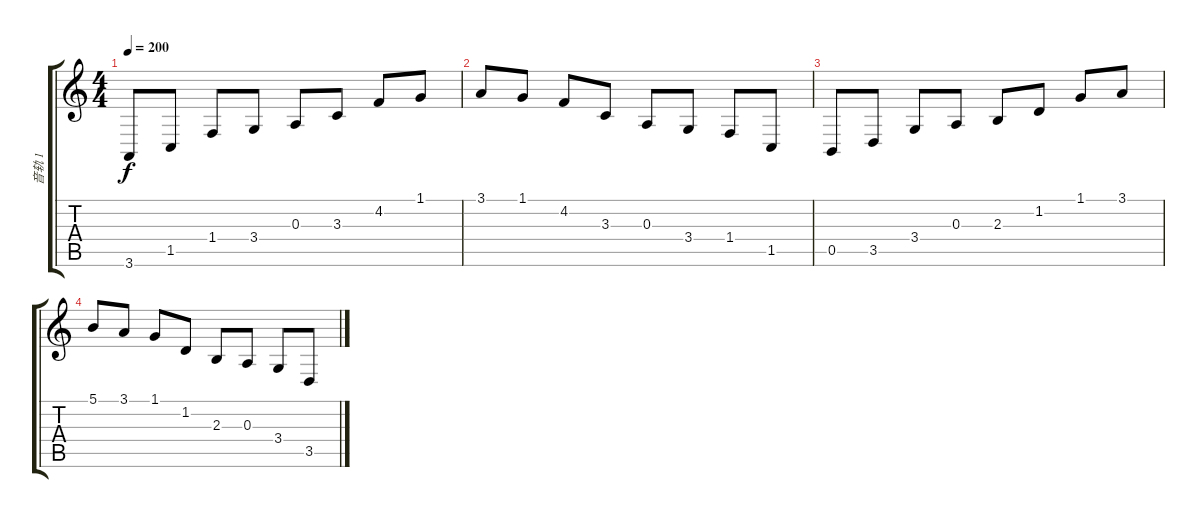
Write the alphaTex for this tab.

\track ("音轨 1" "音轨 1") {instrument orchestralharp}
\staff {score tabs}
\tuning (Gb4 Db4 A3 E3 B2 Gb2) {hide}
\ts (4 4)
\tempo 200
\clef g2
\ks c
3.6.8{dy f} 1.5.8 1.4.8 3.4.8 0.3.8 3.3.8 4.2.8 1.1.8 |
3.1.8 1.1.8 4.2.8 3.3.8 0.3.8 3.4.8 1.4.8 1.5.8 |
0.5.8 3.5.8 3.4.8 0.3.8 2.3.8 1.2.8 1.1.8 3.1.8 |
5.1.8 3.1.8 1.1.8 1.2.8 2.3.8 0.3.8 3.4.8 3.5.8
